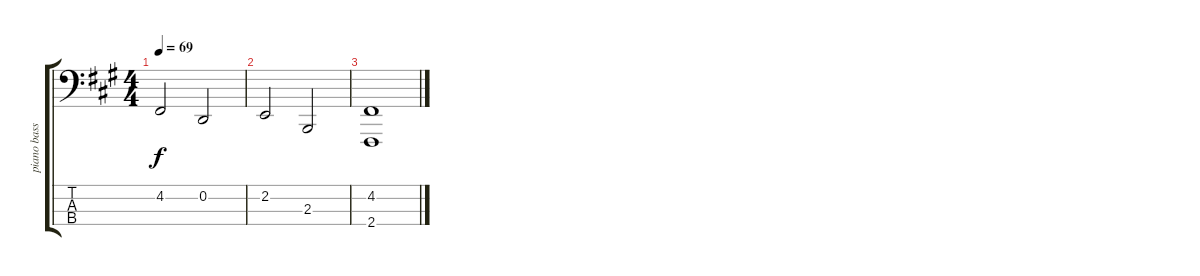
\track ("piano basse" "piano bass") {instrument acousticgrandpiano}
\staff {score tabs}
\tuning (G2 D2 A1 E1) {hide}
\ts (4 4)
\tempo 69
\clef f4
\ks f#minor
4.2.2{dy f} 0.2.2 |
2.2.2 2.3.2 |
(4.2 2.4).1
